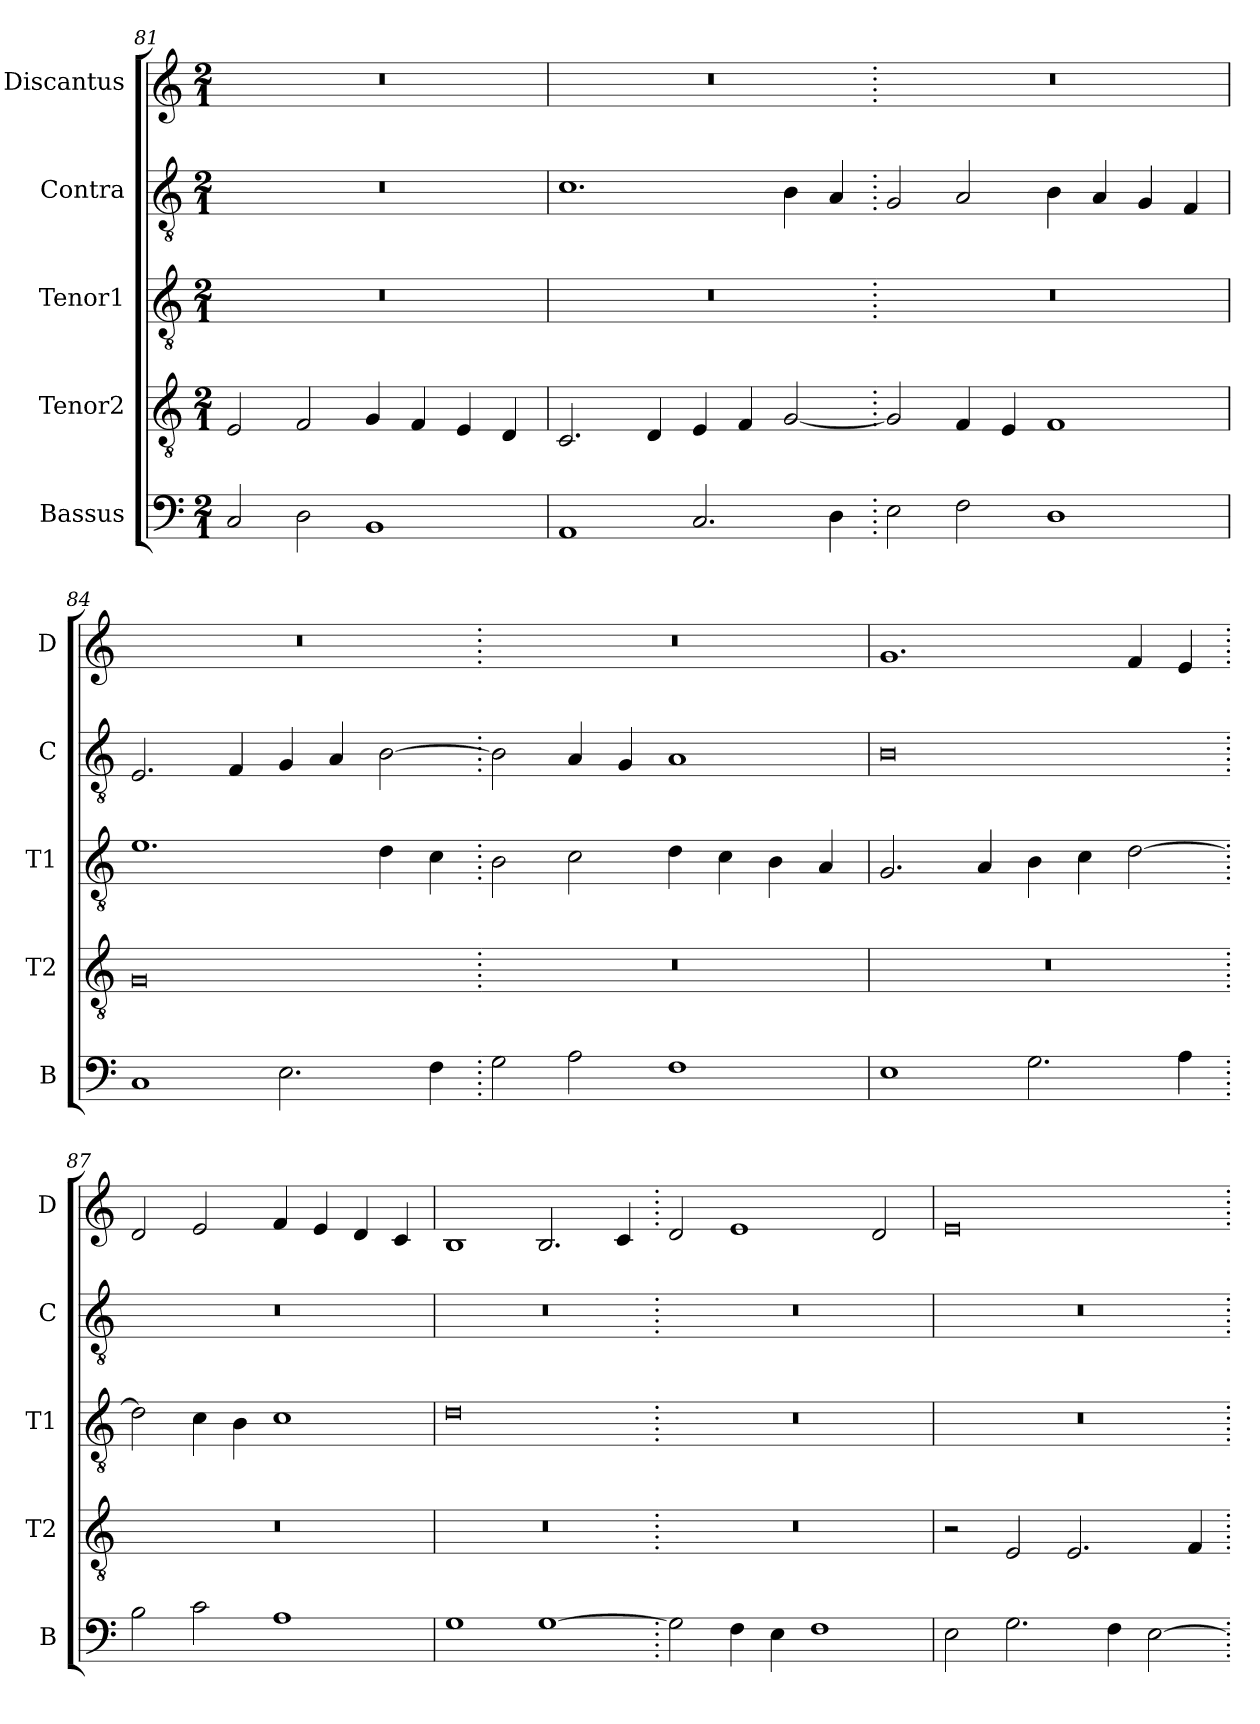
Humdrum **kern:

**kern	**kern	**kern	**kern	**kern
*part5	*part4	*part3	*part2	*part1
*staff5	*staff4	*staff3	*staff2	*staff1
*I"Bassus	*I"Tenor2	*I"Tenor1	*I"Contra	*I"Discantus
*I'B	*I'T2	*I'T1	*I'C	*I'D
*clefF4	*clefGv2	*clefGv2	*clefGv2	*clefG2
*k[]	*k[]	*k[]	*k[]	*k[]
*M2/1	*M2/1	*M2/1	*M2/1	*M2/1
=81	=81	=81	=81	=81
2C/	2E/	0r	0r	0r
2D\	2F/	.	.	.
1BB	4G/	.	.	.
.	4F/	.	.	.
.	4E/	.	.	.
.	4D/	.	.	.
=82	=82	=82	=82	=82
1AA	2.C/	0r	1.c	0r
.	4D/	.	.	.
2.C/	4E/	.	.	.
.	4F/	.	.	.
.	[2G/	.	4B\	.
4D\	.	.	4A/	.
=83.	=83.	=83.	=83.	=83.
2E\	2G/]	0r	2G/	0r
2F\	4F/	.	2A/	.
.	4E/	.	.	.
1D	1F	.	4B\	.
.	.	.	4A/	.
.	.	.	4G/	.
.	.	.	4F/	.
=84	=84	=84	=84	=84
1C	0G	1.e	2.E/	0r
.	.	.	4F/	.
2.E\	.	.	4G/	.
.	.	.	4A/	.
.	.	4d\	[2B\	.
4F\	.	4c\	.	.
=85.	=85.	=85.	=85.	=85.
2G\	0r	2B\	2B\]	0r
2A\	.	2c\	4A/	.
.	.	.	4G/	.
1F	.	4d\	1A	.
.	.	4c\	.	.
.	.	4B\	.	.
.	.	4A/	.	.
=86	=86	=86	=86	=86
1E	0r	2.G/	0B	1.g
.	.	4A/	.	.
2.G\	.	4B\	.	.
.	.	4c\	.	.
.	.	[2d\	.	4f/
4A\	.	.	.	4e/
=87.	=87.	=87.	=87.	=87.
2B\	0r	2d\]	0r	2d/
2c\	.	4c\	.	2e/
.	.	4B\	.	.
1A	.	1c	.	4f/
.	.	.	.	4e/
.	.	.	.	4d/
.	.	.	.	4c/
=88	=88	=88	=88	=88
1G	0r	0d	0r	1B
[1G	.	.	.	2.B/
.	.	.	.	4c/
=89.	=89.	=89.	=89.	=89.
2G\]	0r	0r	0r	2d/
4F\	.	.	.	1e
4E\	.	.	.	.
1F	.	.	.	.
.	.	.	.	2d/
=90	=90	=90	=90	=90
2E\	2r	0r	0r	0e
2.G\	2E/	.	.	.
.	2.E/	.	.	.
4F\	.	.	.	.
[2E\	.	.	.	.
.	4F/	.	.	.
=.	=.	=.	=.	=.
*-	*-	*-	*-	*-
